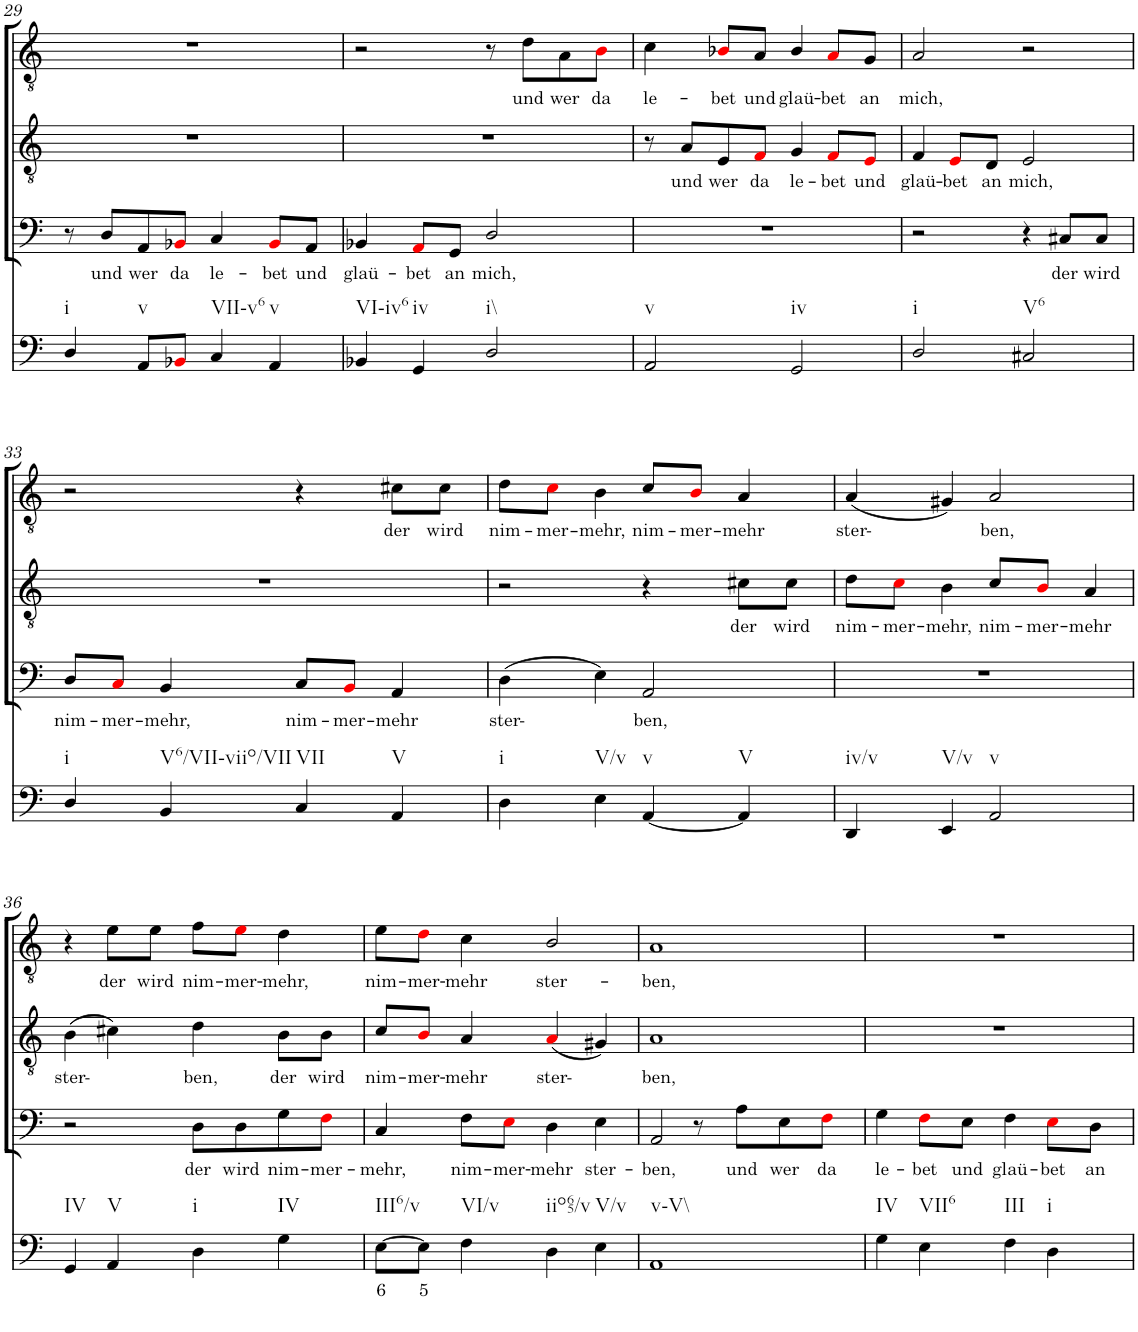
**kern	**text	**kern	**text	**kern	**text	**kern	**text
*part4	*part4	*part3	*part3	*part2	*part2	*part1	*part1
*staff4	*staff4	*staff3	*staff3	*staff2	*staff2	*staff1	*staff1
*I"Continuo	*	*I"Bass	*	*I"Tenor II	*	*I"Tenor I	*
!!LO:PB:g=z
*clefF4	*	*clefF4	*	*clefGv2	*	*clefGv2	*
*k[]	*	*k[]	*	*k[]	*	*k[]	*
*M4/4	*	*M4/4	*	*M4/4	*	*M4/4	*
=29	=29	=29	=29	=29	=29	=29	=29
!LO:TX:b:t=i	!	!	!	!	!	!	!
4D/	.	8r	.	1r	.	1r	.
!	!	!	!LO:LY:b	!	!	!	!
.	.	8D/L	und	.	.	.	.
!LO:TX:b:t=v	!	!	!	!	!	!	!
!	!	!	!LO:LY:b	!	!	!	!
8AA/L	.	8AA/	wer	.	.	.	.
!	!	!	!LO:LY:b	!	!	!	!
8BB-Xi/J	.	8BB-Xi/J	da	.	.	.	.
!LO:TX:b:t=VII-v6	!	!	!	!	!	!	!
!	!	!	!LO:LY:b	!	!	!	!
4C/	.	4C/	le-	.	.	.	.
!LO:TX:b:t=v	!	!	!	!	!	!	!
!	!	!	!LO:LY:b	!	!	!	!
4AA/	.	8BB-i/L	bet	.	.	.	.
!	!	!	!LO:LY:b	!	!	!	!
.	.	8AA/J	und	.	.	.	.
=30	=30	=30	=30	=30	=30	=30	=30
!LO:TX:b:t=VI-iv6	!	!	!	!	!	!	!
!	!	!	!LO:LY:b	!	!	!	!
4BB-X/	.	4BB-X/	glaü-	1r	.	2r	.
!LO:TX:b:t=iv	!	!	!	!	!	!	!
!	!	!	!LO:LY:b	!	!	!	!
4GG/	.	8AAi/L	bet	.	.	.	.
!	!	!	!LO:LY:b	!	!	!	!
.	.	8GG/J	an	.	.	.	.
!LO:TX:b:t=i\\	!	!	!	!	!	!	!
!	!	!	!LO:LY:b	!	!	!	!
2D/	.	2D/	mich,	.	.	8r	.
!	!	!	!	!	!	!	!LO:LY:b
.	.	.	.	.	.	8d\L	und
!	!	!	!	!	!	!	!LO:LY:b
.	.	.	.	.	.	8A\	wer
!	!	!	!	!	!	!	!LO:LY:b
.	.	.	.	.	.	8Bi\J	da
=31	=31	=31	=31	=31	=31	=31	=31
!LO:TX:b:t=v	!	!	!	!	!	!	!
!	!	!	!	!	!	!	!LO:LY:b
2AA/	.	1r	.	8r	.	4c\	le-
!	!	!	!	!	!LO:LY:b	!	!
.	.	.	.	8A/L	und	.	.
!	!	!	!	!	!LO:LY:b	!	!LO:LY:b
.	.	.	.	8E/	wer	8B-Xi/L	bet
!	!	!	!	!	!LO:LY:b	!	!LO:LY:b
.	.	.	.	8Fi/J	da	8A/J	und
!LO:TX:b:t=iv	!	!	!	!	!	!	!
!	!	!	!	!	!LO:LY:b	!	!LO:LY:b
2GG/	.	.	.	4G/	le-	4B-/	glaü-
!	!	!	!	!	!LO:LY:b	!	!LO:LY:b
.	.	.	.	8Fi/L	bet	8Ai/L	bet
!	!	!	!	!	!LO:LY:b	!	!LO:LY:b
.	.	.	.	8Ei/J	und	8G/J	an
=32	=32	=32	=32	=32	=32	=32	=32
!LO:TX:b:t=i	!	!	!	!	!	!	!
!	!	!	!	!	!LO:LY:b	!	!LO:LY:b
2D/	.	2r	.	4F/	glaü-	2A/	mich,
!	!	!	!	!	!LO:LY:b	!	!
.	.	.	.	8Ei/L	bet	.	.
!	!	!	!	!	!LO:LY:b	!	!
.	.	.	.	8D/J	an	.	.
!LO:TX:b:t=V6	!	!	!	!	!	!	!
!	!	!	!	!	!LO:LY:b	!	!
2C#X/	.	4r	.	2E/	mich,	2r	.
!	!	!	!LO:LY:b	!	!	!	!
.	.	8C#X/L	der	.	.	.	.
!	!	!	!LO:LY:b	!	!	!	!
.	.	8C#/J	wird	.	.	.	.
!!LO:LB:g=z
=33	=33	=33	=33	=33	=33	=33	=33
!LO:TX:b:t=i	!	!	!	!	!	!	!
!	!	!	!LO:LY:b	!	!	!	!
4D/	.	8D/L	nim-	1r	.	2r	.
!	!	!	!LO:LY:b	!	!	!	!
.	.	8Ci/J	mer-	.	.	.	.
!LO:TX:b:t=V6/VII-viio/VII	!	!	!	!	!	!	!
!	!	!	!LO:LY:b	!	!	!	!
4BB/	.	4BB/	mehr,	.	.	.	.
!LO:TX:b:t=VII	!	!	!	!	!	!	!
!	!	!	!LO:LY:b	!	!	!	!
4C/	.	8C/L	nim-	.	.	4r	.
!	!	!	!LO:LY:b	!	!	!	!
.	.	8BBi/J	mer-	.	.	.	.
!LO:TX:b:t=V	!	!	!	!	!	!	!
!	!	!	!LO:LY:b	!	!	!	!LO:LY:b
4AA/	.	4AA/	mehr	.	.	8c#X\L	der
!	!	!	!	!	!	!	!LO:LY:b
.	.	.	.	.	.	8c#\J	wird
=34	=34	=34	=34	=34	=34	=34	=34
!LO:TX:b:t=i	!	!	!	!	!	!	!
!	!	!	!LO:LY:b	!	!	!	!LO:LY:b
4D\	.	(4D\	ster-	2r	.	8d\L	nim-
!	!	!	!	!	!	!	!LO:LY:b
.	.	.	.	.	.	8ci\J	mer-
!LO:TX:b:t=V/v	!	!	!	!	!	!	!
!	!	!	!	!	!	!	!LO:LY:b
4E\	.	4E\)	.	.	.	4B\	mehr,
!LO:TX:b:t=v	!	!	!	!	!	!	!
!	!	!	!LO:LY:b	!	!	!	!LO:LY:b
[4AA/	.	2AA/	ben,	4r	.	8c/L	nim-
!	!	!	!	!	!	!	!LO:LY:b
.	.	.	.	.	.	8Bi/J	mer-
!LO:TX:b:t=V	!	!	!	!	!	!	!
!	!	!	!	!	!LO:LY:b	!	!LO:LY:b
4AA/]	.	.	.	8c#X\L	der	4A/	mehr
!	!	!	!	!	!LO:LY:b	!	!
.	.	.	.	8c#\J	wird	.	.
=35	=35	=35	=35	=35	=35	=35	=35
!LO:TX:b:t=iv/v	!	!	!	!	!	!	!
!	!	!	!	!	!LO:LY:b	!	!LO:LY:b
4DD/	.	1r	.	8d\L	nim-	(4A/	ster-
!	!	!	!	!	!LO:LY:b	!	!
.	.	.	.	8ci\J	mer-	.	.
!LO:TX:b:t=V/v	!	!	!	!	!	!	!
!	!	!	!	!	!LO:LY:b	!	!
4EE/	.	.	.	4B\	mehr,	4G#X/)	.
!LO:TX:b:t=v	!	!	!	!	!	!	!
!	!	!	!	!	!LO:LY:b	!	!LO:LY:b
2AA/	.	.	.	8c/L	nim-	2A/	ben,
!	!	!	!	!	!LO:LY:b	!	!
.	.	.	.	8Bi/J	mer-	.	.
!	!	!	!	!	!LO:LY:b	!	!
.	.	.	.	4A/	mehr	.	.
!!LO:LB:g=z
=36	=36	=36	=36	=36	=36	=36	=36
!LO:TX:b:t=IV	!	!	!	!	!	!	!
!	!	!	!	!	!LO:LY:b	!	!
4GG/	.	2r	.	(4B\	ster-	4r	.
!LO:TX:b:t=V	!	!	!	!	!	!	!
!	!	!	!	!	!	!	!LO:LY:b
4AA/	.	.	.	4c#X\)	.	8e\L	der
!	!	!	!	!	!	!	!LO:LY:b
.	.	.	.	.	.	8e\J	wird
!LO:TX:b:t=i	!	!	!	!	!	!	!
!	!	!	!LO:LY:b	!	!LO:LY:b	!	!LO:LY:b
4D\	.	8D\L	der	4d\	ben,	8f\L	nim-
!	!	!	!LO:LY:b	!	!	!	!LO:LY:b
.	.	8D\	wird	.	.	8ei\J	mer-
!LO:TX:b:t=IV	!	!	!	!	!	!	!
!	!	!	!LO:LY:b	!	!LO:LY:b	!	!LO:LY:b
4G\	.	8G\	nim-	8B\L	der	4d\	mehr,
!	!	!	!LO:LY:b	!	!LO:LY:b	!	!
.	.	8Fi\J	mer-	8B\J	wird	.	.
=37	=37	=37	=37	=37	=37	=37	=37
!LO:TX:b:t=III6/v	!	!	!	!	!	!	!
!	!LO:LY:b	!	!LO:LY:b	!	!LO:LY:b	!	!LO:LY:b
[8E\L	6	4C/	mehr,	8c/L	nim-	8e\L	nim-
!	!LO:LY:b	!	!	!	!LO:LY:b	!	!LO:LY:b
8E\J]	5	.	.	8Bi/J	mer-	8di\J	mer-
!LO:TX:b:t=VI/v	!	!	!	!	!	!	!
!	!	!	!LO:LY:b	!	!LO:LY:b	!	!LO:LY:b
4F\	.	8F\L	nim-	4A/	mehr	4c\	mehr
!	!	!	!LO:LY:b	!	!	!	!
.	.	8Ei\J	mer-	.	.	.	.
!LO:TX:b:t=iio65/v	!	!	!	!	!	!	!
!	!	!	!LO:LY:b	!	!LO:LY:b	!	!LO:LY:b
4D\	.	4D\	mehr	(4Ai/	ster-	2B/	ster-
!LO:TX:b:t=V/v	!	!	!	!	!	!	!
!	!	!	!LO:LY:b	!	!	!	!
4E\	.	4E\	ster-	4G#X/)	.	.	.
=38	=38	=38	=38	=38	=38	=38	=38
!LO:TX:b:t=v\\-V\\	!	!	!	!	!	!	!
!	!	!	!LO:LY:b	!	!LO:LY:b	!	!LO:LY:b
1AA	.	2AA/	ben,	1A	ben,	1A	ben,
.	.	8r	.	.	.	.	.
!	!	!	!LO:LY:b	!	!	!	!
.	.	8A\L	und	.	.	.	.
!	!	!	!LO:LY:b	!	!	!	!
.	.	8E\	wer	.	.	.	.
!	!	!	!LO:LY:b	!	!	!	!
.	.	8Fi\J	da	.	.	.	.
=39	=39	=39	=39	=39	=39	=39	=39
!LO:TX:b:t=IV	!	!	!	!	!	!	!
!	!	!	!LO:LY:b	!	!	!	!
4G\	.	4G\	le-	1r	.	1r	.
!LO:TX:b:t=VII6	!	!	!	!	!	!	!
!	!	!	!LO:LY:b	!	!	!	!
4E\	.	8Fi\L	bet	.	.	.	.
!	!	!	!LO:LY:b	!	!	!	!
.	.	8E\J	und	.	.	.	.
!LO:TX:b:t=III	!	!	!	!	!	!	!
!	!	!	!LO:LY:b	!	!	!	!
4F\	.	4F\	glaü-	.	.	.	.
!LO:TX:b:t=i	!	!	!	!	!	!	!
!	!	!	!LO:LY:b	!	!	!	!
4D\	.	8Ei\L	bet	.	.	.	.
!	!	!	!LO:LY:b	!	!	!	!
.	.	8D\J	an	.	.	.	.
=	=	=	=	=	=	=	=
*-	*-	*-	*-	*-	*-	*-	*-
